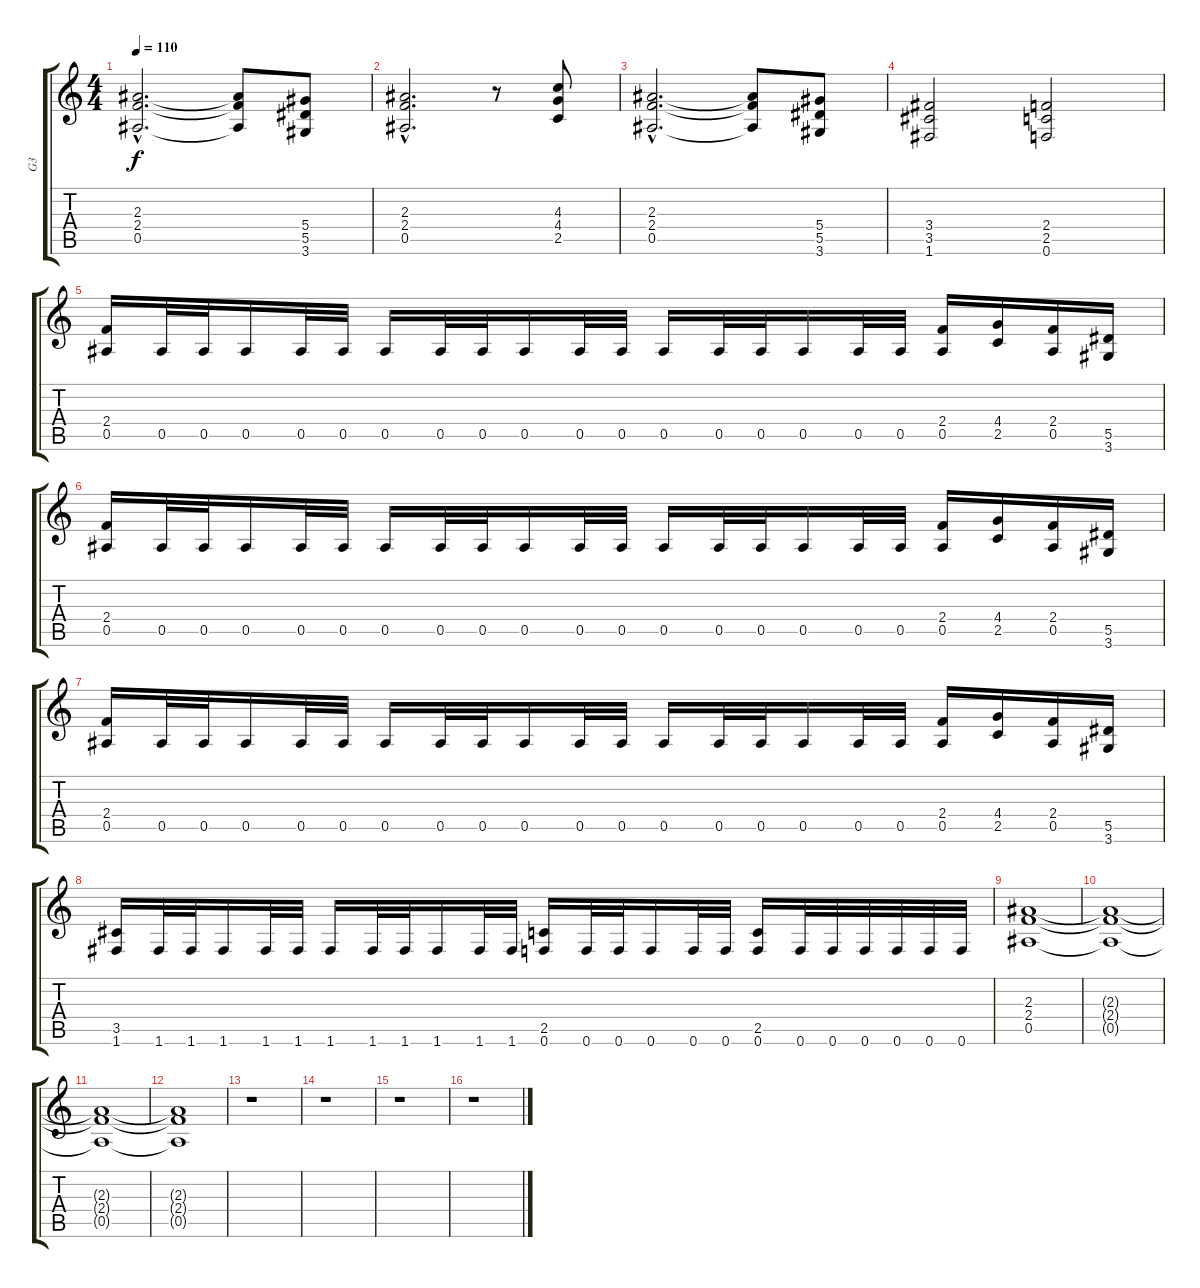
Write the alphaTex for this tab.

\track ("G3" "G3") {instrument overdrivenguitar}
\staff {score tabs}
\tuning (F4 C4 Ab3 Eb3 Bb2 F2) {hide}
\ts (4 4)
\section ("" "")
\tempo 110
\clef g2
\ks c
(2.3{hac} 2.4{hac} 0.5{hac}).2{d dy f} (2.3{t} 2.4{t} 0.5{t}).8 (5.4 5.5 3.6).8 |
(2.3{hac} 2.4{hac} 0.5{hac}).2{d} r.8 (4.3 4.4 2.5).8 |
(2.3{hac} 2.4{hac} 0.5{hac}).2{d} (2.3{t} 2.4{t} 0.5{t}).8 (5.4 5.5 3.6).8 |
(3.4 3.5 1.6).2 (2.4 2.5 0.6).2 |
(2.4 0.5).16 0.5.32 0.5.32 0.5.16 0.5.32 0.5.32 0.5.16 0.5.32 0.5.32 0.5.16 0.5.32 0.5.32 0.5.16 0.5.32 0.5.32 0.5.16 0.5.32 0.5.32 (2.4 0.5).16 (4.4 2.5).16 (2.4 0.5).16 (5.5 3.6).16 |
(2.4 0.5).16 0.5.32 0.5.32 0.5.16 0.5.32 0.5.32 0.5.16 0.5.32 0.5.32 0.5.16 0.5.32 0.5.32 0.5.16 0.5.32 0.5.32 0.5.16 0.5.32 0.5.32 (2.4 0.5).16 (4.4 2.5).16 (2.4 0.5).16 (5.5 3.6).16 |
(2.4 0.5).16 0.5.32 0.5.32 0.5.16 0.5.32 0.5.32 0.5.16 0.5.32 0.5.32 0.5.16 0.5.32 0.5.32 0.5.16 0.5.32 0.5.32 0.5.16 0.5.32 0.5.32 (2.4 0.5).16 (4.4 2.5).16 (2.4 0.5).16 (5.5 3.6).16 |
(3.5 1.6).16 1.6.32 1.6.32 1.6.16 1.6.32 1.6.32 1.6.16 1.6.32 1.6.32 1.6.16 1.6.32 1.6.32 (2.5 0.6).16 0.6.32 0.6.32 0.6.16 0.6.32 0.6.32 (2.5 0.6).16 0.6.32 0.6.32 0.6.32 0.6.32 0.6.32 0.6.32 |
\section ("" "")
(2.3 2.4 0.5).1{volume 0} |
(2.3{t} 2.4{t} 0.5{t}).1 |
(2.3{t} 2.4{t} 0.5{t}).1 |
(2.3{t} 2.4{t} 0.5{t}).1 |
r.1{volume 13} |
r.1 |
r.1 |
r.1
